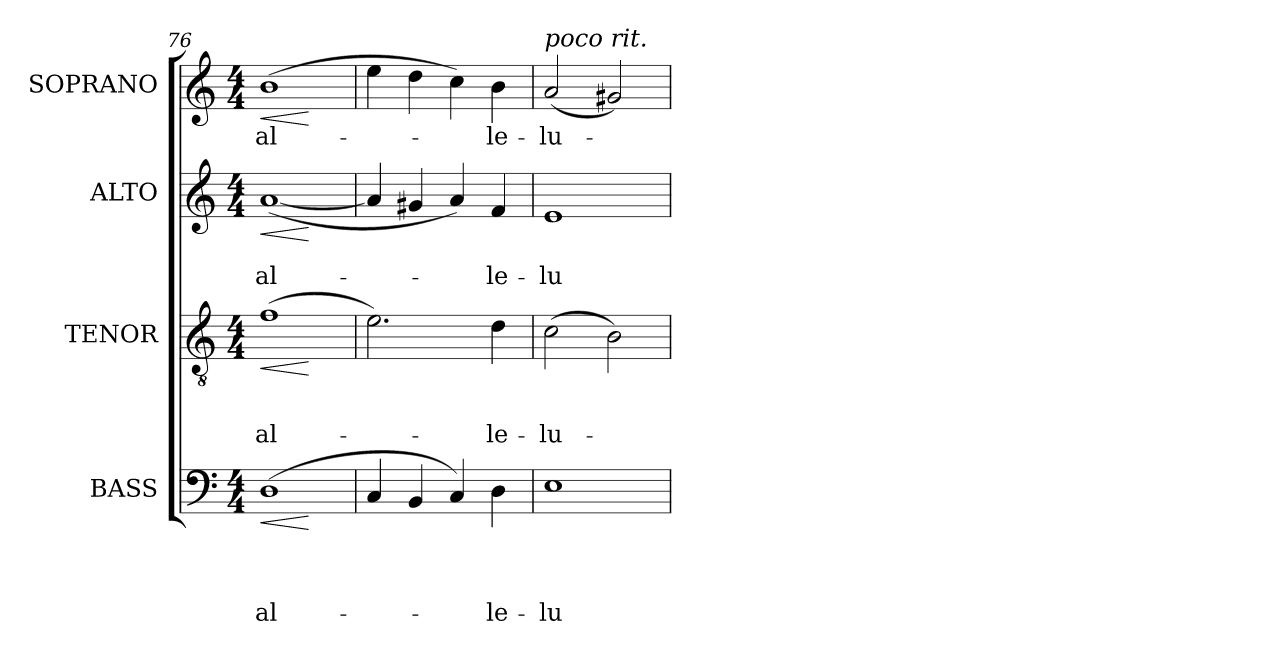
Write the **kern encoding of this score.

**kern	**text	**text	**text	**text	**dynam	**kern	**text	**text	**text	**dynam	**kern	**text	**text	**dynam	**kern	**text	**dynam
*part4	*part4	*part4	*part4	*part4	*part4	*part3	*part3	*part3	*part3	*part3	*part2	*part2	*part2	*part2	*part1	*part1	*part1
*staff4	*staff4	*staff4	*staff4	*staff4	*staff4	*staff3	*staff3	*staff3	*staff3	*staff3	*staff2	*staff2	*staff2	*staff2	*staff1	*staff1	*staff1
*I"BASS	*	*	*	*	*	*I"TENOR	*	*	*	*	*I"ALTO	*	*	*	*I"SOPRANO	*	*
*I'B.	*	*	*	*	*	*I'T.	*	*	*	*	*I'A.	*	*	*	*I'S.	*	*
!!LO:LB:g=z
*clefF4	*	*	*	*	*	*clefGv2	*	*	*	*	*clefG2	*	*	*	*clefG2	*	*
*k[]	*	*	*	*	*	*k[]	*	*	*	*	*k[]	*	*	*	*k[]	*	*
*C:	*	*	*	*	*	*C:	*	*	*	*	*C:	*	*	*	*C:	*	*
*M4/4	*	*	*	*	*	*M4/4	*	*	*	*	*M4/4	*	*	*	*M4/4	*	*
=76	=76	=76	=76	=76	=76	=76	=76	=76	=76	=76	=76	=76	=76	=76	=76	=76	=76
!	!	!	!	!LO:LY:b	!LO:HP:b	!	!	!	!LO:LY:b	!LO:HP:b	!	!	!LO:LY:b	!LO:HP:b	!	!LO:LY:b	!LO:HP:b
(>1D	.	.	.	al-	<	(>1f	.	.	al-	<	(<[<1a	.	al-	<	(>1b	al-	<
.	.	.	.	.	[	.	.	.	.	[	.	.	.	[	.	.	[
=77	=77	=77	=77	=77	=77	=77	=77	=77	=77	=77	=77	=77	=77	=77	=77	=77	=77
4C/	.	.	.	.	.	2.e\)	.	.	.	.	4a/]	.	.	.	4ee\	.	.
4BB/	.	.	.	.	.	.	.	.	.	.	4g#X/	.	.	.	4dd\	.	.
4C/)	.	.	.	.	.	.	.	.	.	.	4a/)	.	.	.	4cc\)	.	.
!	!	!	!	!LO:LY:b	!	!	!	!	!LO:LY:b	!	!	!	!LO:LY:b	!	!	!LO:LY:b	!
4D\	.	.	.	-le-	.	4d\	.	.	-le-	.	4f/	.	-le-	.	4b\	-le-	.
=78	=78	=78	=78	=78	=78	=78	=78	=78	=78	=78	=78	=78	=78	=78	=78	=78	=78
!	!	!	!	!	!	!	!	!	!	!	!	!	!	!	!LO:TX:a:i:t=poco rit.	!	!
!	!	!	!	!LO:LY:b	!	!	!	!	!LO:LY:b	!	!	!	!LO:LY:b	!	!	!LO:LY:b	!
1E	.	.	.	-lu-	.	(>2c\	.	.	-lu-	.	1e	.	-lu-	.	(<2a/	-lu-	.
.	.	.	.	.	.	2B\)	.	.	.	.	.	.	.	.	2g#X/)	.	.
=	=	=	=	=	=	=	=	=	=	=	=	=	=	=	=	=	=
*-	*-	*-	*-	*-	*-	*-	*-	*-	*-	*-	*-	*-	*-	*-	*-	*-	*-
